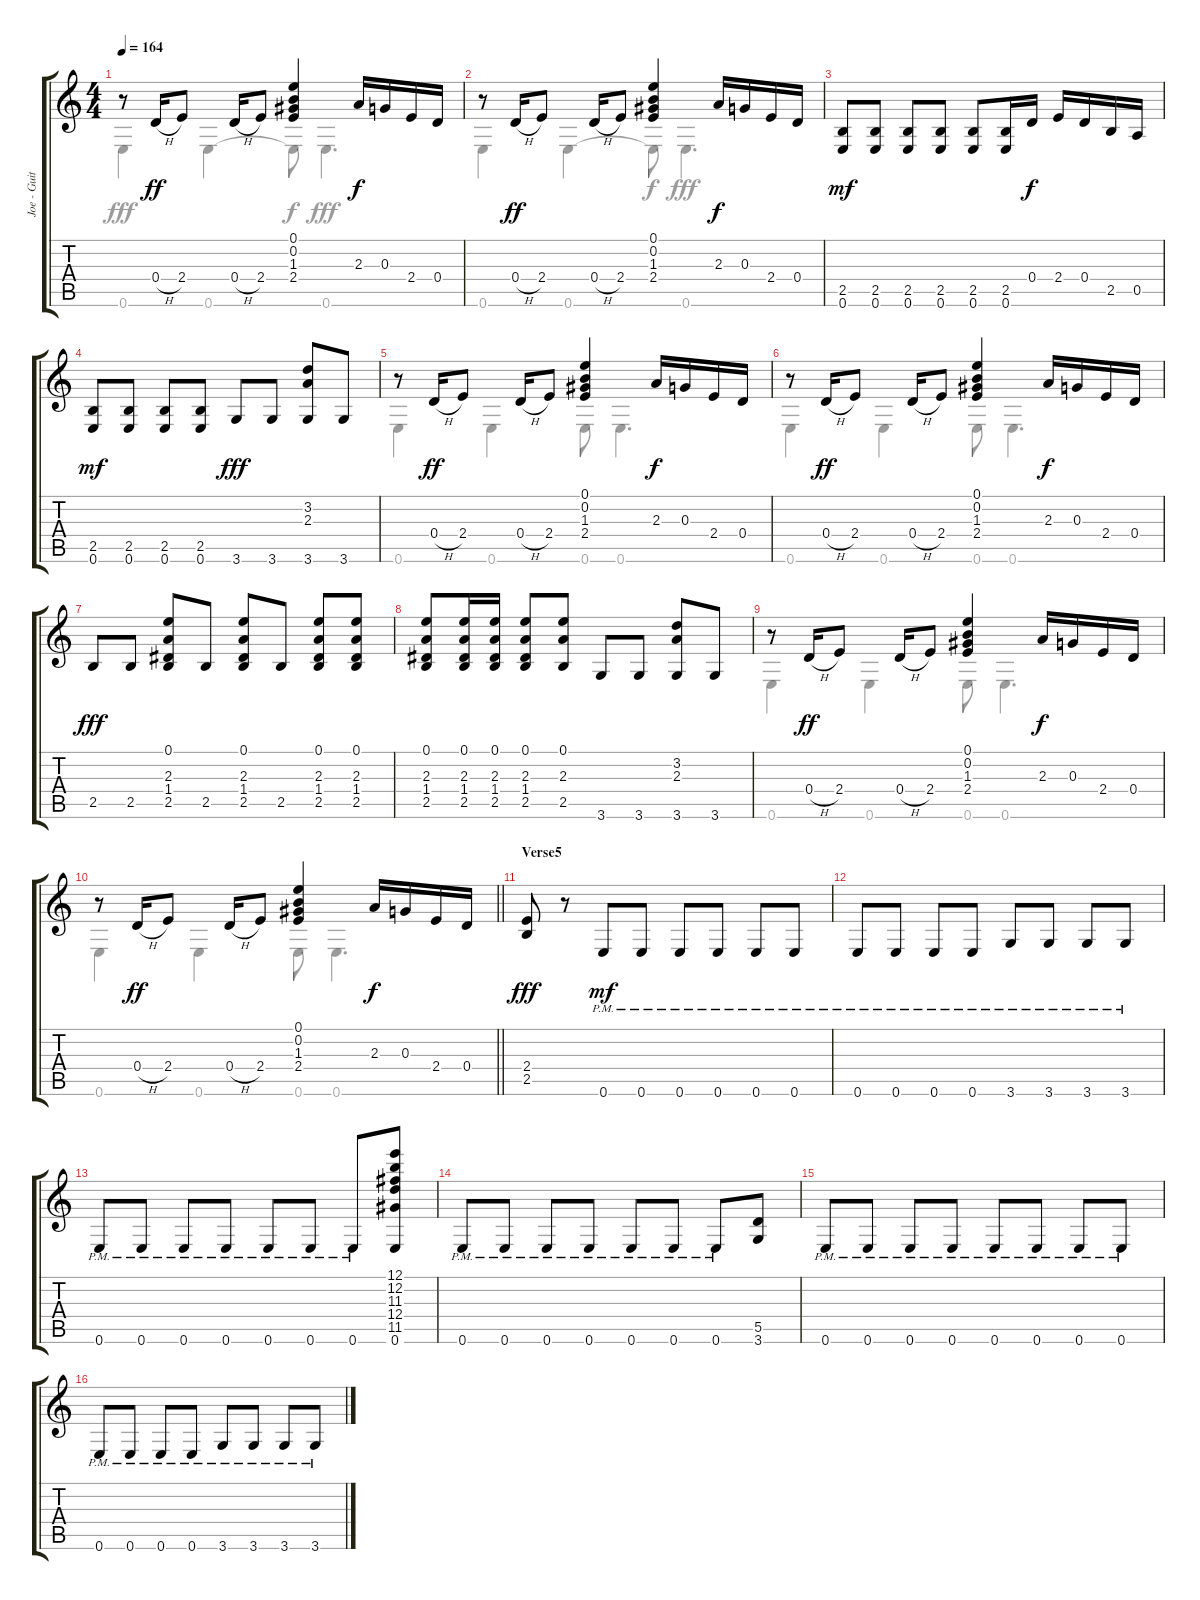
\track ("Joe - Guitar" "Joe - Guit") {instrument acousticguitarsteel}
\staff {score tabs}
\tuning (E4 B3 G3 D3 A2 E2) {hide}
\voice
\ts (4 4)
\tempo 164
\clef g2
\ks c
r.8{dy fff} 0.4{h}.16{dy ff} 2.4.8 0.4{h}.16 2.4.8 (0.1 0.2 1.3 2.4).4 2.3.16{dy f} 0.3.16 2.4.16 0.4.16 |
r.8 0.4{h}.16{dy ff} 2.4.8 0.4{h}.16 2.4.8 (0.1 0.2 1.3 2.4).4 2.3.16{dy f} 0.3.16 2.4.16 0.4.16 |
(2.5 0.6).8{dy mf} (2.5 0.6).8 (2.5 0.6).8 (2.5 0.6).8 (2.5 0.6).8 (2.5 0.6).16 0.4.16{dy f} 2.4.16 0.4.16 2.5.16 0.5.16 |
(2.5 0.6).8{dy mf} (2.5 0.6).8 (2.5 0.6).8 (2.5 0.6).8 3.6.8{dy fff} 3.6.8 (3.2 2.3 3.6).8 3.6.8 |
r.8 0.4{h}.16{dy ff} 2.4.8 0.4{h}.16 2.4.8 (0.1 0.2 1.3 2.4).4 2.3.16{dy f} 0.3.16 2.4.16 0.4.16 |
r.8 0.4{h}.16{dy ff} 2.4.8 0.4{h}.16 2.4.8 (0.1 0.2 1.3 2.4).4 2.3.16{dy f} 0.3.16 2.4.16 0.4.16 |
2.5.8{dy fff} 2.5.8 (0.1 2.3 1.4 2.5).8 2.5.8 (0.1 2.3 1.4 2.5).8 2.5.8 (0.1 2.3 1.4 2.5).8 (0.1 2.3 1.4 2.5).8 |
(0.1 2.3 1.4 2.5).8 (0.1 2.3 1.4 2.5).16 (0.1 2.3 1.4 2.5).16 (0.1 2.3 1.4 2.5).8 (0.1 2.3 2.5).8 3.6.8 3.6.8 (3.2 2.3 3.6).8 3.6.8 |
r.8 0.4{h}.16{dy ff} 2.4.8 0.4{h}.16 2.4.8 (0.1 0.2 1.3 2.4).4 2.3.16{dy f} 0.3.16 2.4.16 0.4.16 |
\barLineRight lightlight
r.8 0.4{h}.16{dy ff} 2.4.8 0.4{h}.16 2.4.8 (0.1 0.2 1.3 2.4).4 2.3.16{dy f} 0.3.16 2.4.16 0.4.16 |
\section ("" "Verse5")
(2.4 2.5).8{dy fff} r.8 0.6{pm}.8{dy mf} 0.6{pm}.8 0.6{pm}.8 0.6{pm}.8 0.6{pm}.8 0.6{pm}.8 |
0.6{pm}.8 0.6{pm}.8 0.6{pm}.8 0.6{pm}.8 3.6{pm}.8 3.6{pm}.8 3.6{pm}.8 3.6{pm}.8 |
0.6{pm}.8 0.6{pm}.8 0.6{pm}.8 0.6{pm}.8 0.6{pm}.8 0.6{pm}.8 0.6{pm}.8 (12.1 12.2 11.3 12.4 11.5 0.6).8 |
0.6{pm}.8 0.6{pm}.8 0.6{pm}.8 0.6{pm}.8 0.6{pm}.8 0.6{pm}.8 0.6{pm}.8 (5.5 3.6).8 |
0.6{pm}.8 0.6{pm}.8 0.6{pm}.8 0.6{pm}.8 0.6{pm}.8 0.6{pm}.8 0.6{pm}.8 0.6{pm}.8 |
0.6{pm}.8 0.6{pm}.8 0.6{pm}.8 0.6{pm}.8 3.6{pm}.8 3.6{pm}.8 3.6{pm}.8 3.6{pm}.8
\voice
\clef g2
\ottava regular
\simile none
\ks c
0.6.4{dy fff} 0.6.4 0.6{t}.8{dy f} 0.6.4{d dy fff} |
0.6.4 0.6.4 0.6{t}.8{dy f} 0.6.4{d dy fff} |
|
|
0.6.4 0.6.4 0.6.8 0.6.4{d} |
0.6.4 0.6.4 0.6.8 0.6.4{d} |
|
|
0.6.4 0.6.4 0.6.8 0.6.4{d} |
\barLineRight lightlight
0.6.4 0.6.4 0.6.8 0.6.4{d} |
|
|
|
|
|
